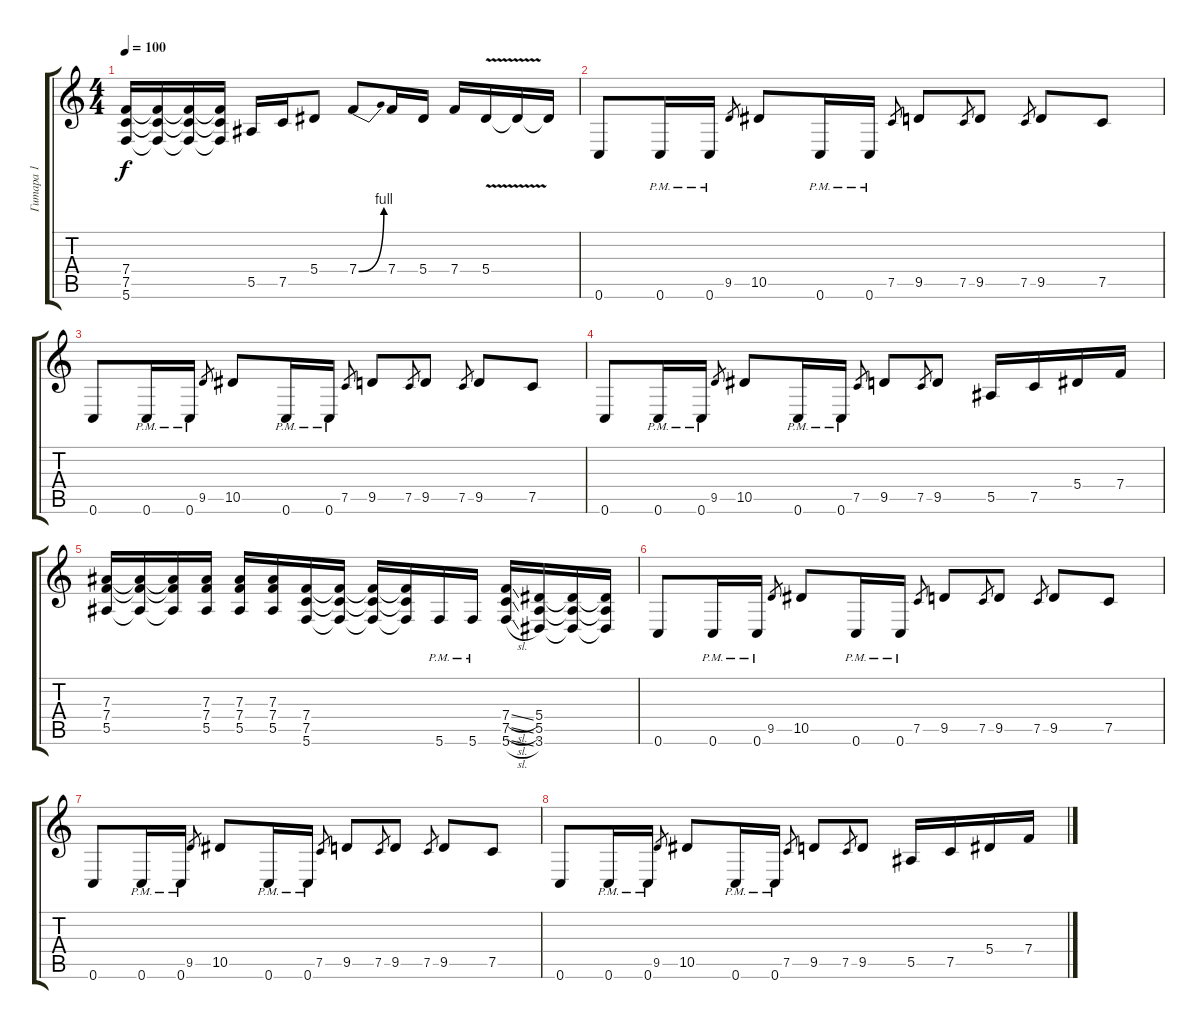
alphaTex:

\track ("Гитара 1" "Гитара 1") {instrument overdrivenguitar}
\staff {score tabs}
\tuning (C4 G3 Eb3 Bb2 F2 C2) {hide}
\ts (4 4)
\tempo 100
\clef g2
\ks c
(7.4{t} 7.5{t} 5.6{t}).16{dy f} (7.4{t} 7.5{t} 5.6{t}).16 (7.4{t} 7.5{t} 5.6{t}).16 (7.4{t} 7.5{t} 5.6{t}).16 5.5.16 7.5.16 5.4.8 7.4{be (bend 0 0 60 4)}.8 7.4.16 5.4.16 7.4.16 5.4{v}.16 5.4{t}.16 5.4{t}.16 |
0.6.8 0.6{pm}.16 0.6{pm}.16 9.5.8{gr} 10.5.8 0.6{pm}.16 0.6{pm}.16 7.5.8{gr} 9.5.8 7.5.8{gr} 9.5.8 7.5.8{gr} 9.5.8 7.5.8 |
0.6.8 0.6{pm}.16 0.6{pm}.16 9.5.8{gr} 10.5.8 0.6{pm}.16 0.6{pm}.16 7.5.8{gr} 9.5.8 7.5.8{gr} 9.5.8 7.5.8{gr} 9.5.8 7.5.8 |
0.6.8 0.6{pm}.16 0.6{pm}.16 9.5.8{gr} 10.5.8 0.6{pm}.16 0.6{pm}.16 7.5.8{gr} 9.5.8 7.5.8{gr} 9.5.8 5.5.16 7.5.16 5.4.16 7.4.16 |
(7.3 7.4 5.5).16 (7.3{t} 7.4{t} 5.5{t}).16 (7.3{t} 7.4{t} 5.5{t}).16 (7.3 7.4 5.5).16 (7.3 7.4 5.5).16 (7.3 7.4 5.5).16 (7.4 7.5 5.6).16 (7.4{t} 7.5{t} 5.6{t}).16 (7.4{t} 7.5{t} 5.6{t}).16 (7.4{t} 7.5{t} 5.6{t}).16 5.6{pm}.16 5.6{pm}.16 (7.4{sl} 7.5{sl} 5.6{sl}).16 (5.4 5.5 3.6).16 (5.4{t} 5.5{t} 3.6{t}).16 (5.4{t} 5.5{t} 3.6{t}).16 |
0.6.8 0.6{pm}.16 0.6{pm}.16 9.5.8{gr} 10.5.8 0.6{pm}.16 0.6{pm}.16 7.5.8{gr} 9.5.8 7.5.8{gr} 9.5.8 7.5.8{gr} 9.5.8 7.5.8 |
0.6.8 0.6{pm}.16 0.6{pm}.16 9.5.8{gr} 10.5.8 0.6{pm}.16 0.6{pm}.16 7.5.8{gr} 9.5.8 7.5.8{gr} 9.5.8 7.5.8{gr} 9.5.8 7.5.8 |
0.6.8 0.6{pm}.16 0.6{pm}.16 9.5.8{gr} 10.5.8 0.6{pm}.16 0.6{pm}.16 7.5.8{gr} 9.5.8 7.5.8{gr} 9.5.8 5.5.16 7.5.16 5.4.16 7.4.16
